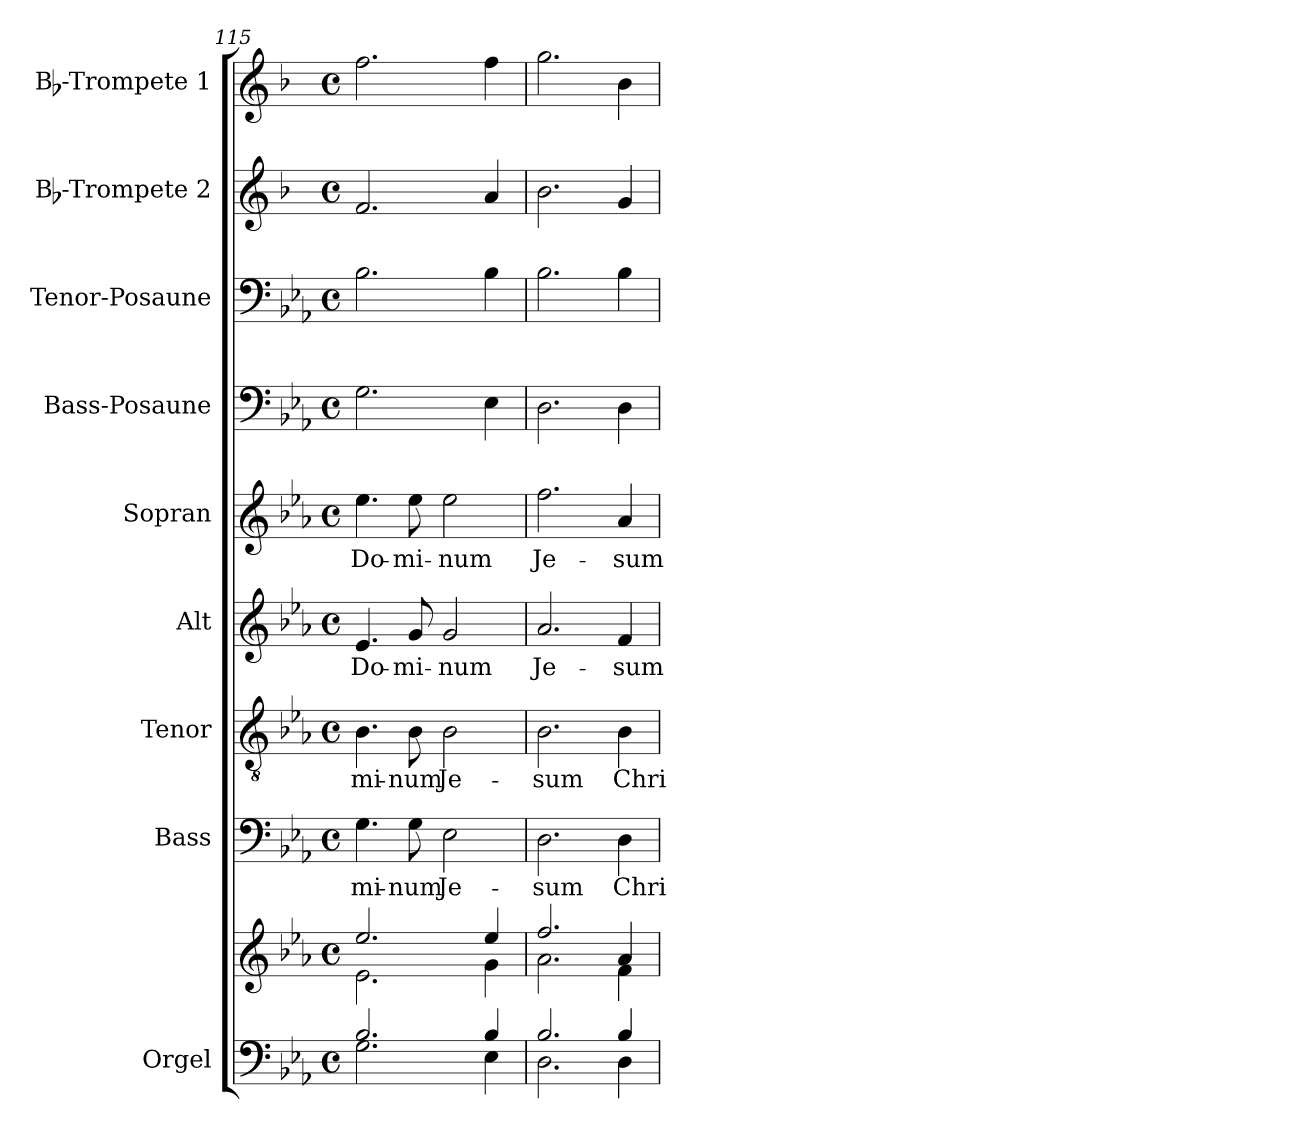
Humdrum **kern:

**kern	**kern	**kern	**text	**kern	**text	**kern	**text	**kern	**text	**kern	**kern	**kern	**kern
*part9	*part9	*part8	*part8	*part7	*part7	*part6	*part6	*part5	*part5	*part4	*part3	*part2	*part1
*staff10	*staff9	*staff8	*staff8	*staff7	*staff7	*staff6	*staff6	*staff5	*staff5	*staff4	*staff3	*staff2	*staff1
*I"Orgel	*	*I"Bass	*	*I"Tenor	*	*I"Alt	*	*I"Sopran	*	*I"Bass-Posaune	*I"Tenor-Posaune	*I"Bb-Trompete 2	*I"Bb-Trompete 1
*I'Org.	*	*I'B.	*	*I'T.	*	*I'A.	*	*I'S.	*	*I'B. Pos.	*I'T. Pos.	*I'Trp. 2	*I'Trp. 1
*clefF4	*clefG2	*clefF4	*	*clefGv2	*	*clefG2	*	*clefG2	*	*clefF4	*clefF4	*clefG2	*clefG2
*	*	*	*	*	*	*	*	*	*	*	*	*ITrd1c2	*ITrd1c2
*k[b-e-a-]	*k[b-e-a-]	*k[b-e-a-]	*	*k[b-e-a-]	*	*k[b-e-a-]	*	*k[b-e-a-]	*	*k[b-e-a-]	*k[b-e-a-]	*k[b-e-a-]	*k[b-e-a-]
*E-:	*E-:	*E-:	*	*E-:	*	*E-:	*	*E-:	*	*E-:	*E-:	*E-:	*E-:
*M4/4	*M4/4	*M4/4	*	*M4/4	*	*M4/4	*	*M4/4	*	*M4/4	*M4/4	*M4/4	*M4/4
*met(c)	*met(c)	*met(c)	*	*met(c)	*	*met(c)	*	*met(c)	*	*met(c)	*met(c)	*met(c)	*met(c)
=115	=115	=115	=115	=115	=115	=115	=115	=115	=115	=115	=115	=115	=115
*^	*^	*	*	*	*	*	*	*	*	*	*	*	*
!	!	!	!	!	!LO:LY:b	!	!LO:LY:b	!	!LO:LY:b	!	!LO:LY:b	!	!	!	!
2.B-/	2.G\	2.ee-/	2.e-\	4.G\	-mi-	4.B-\	-mi-	4.e-/	Do-	4.ee-\	Do-	2.G\	2.B-\	2.e-/	2.ee-\
!	!	!	!	!	!LO:LY:b	!	!LO:LY:b	!	!LO:LY:b	!	!LO:LY:b	!	!	!	!
.	.	.	.	8G\	-num	8B-\	-num	8g/	-mi-	8ee-\	-mi-	.	.	.	.
!	!	!	!	!	!LO:LY:b	!	!LO:LY:b	!	!LO:LY:b	!	!LO:LY:b	!	!	!	!
.	.	.	.	2E-\	Je-	2B-\	Je-	2g/	-num	2ee-\	-num	.	.	.	.
4B-/	4E-\	4ee-/	4g\	.	.	.	.	.	.	.	.	4E-\	4B-\	4g/	4ee-\
!!LO:PB:g=z
=116	=116	=116	=116	=116	=116	=116	=116	=116	=116	=116	=116	=116	=116	=116	=116
!	!	!	!	!	!LO:LY:b	!	!LO:LY:b	!	!LO:LY:b	!	!LO:LY:b	!	!	!	!
2.B-/	2.D\	2.ff/	2.a-\	2.D\	-sum	2.B-\	-sum	2.a-/	Je-	2.ff\	Je-	2.D\	2.B-\	2.a-\	2.ff\
!	!	!	!	!	!LO:LY:b	!	!LO:LY:b	!	!LO:LY:b	!	!LO:LY:b	!	!	!	!
4B-/	4D\	4a-/	4f\	4D\	Chri-	4B-\	Chri-	4f/	-sum	4a-/	-sum	4D\	4B-\	4f/	4a-\
*v	*v	*	*	*	*	*	*	*	*	*	*	*	*	*	*
*	*v	*v	*	*	*	*	*	*	*	*	*	*	*	*
=	=	=	=	=	=	=	=	=	=	=	=	=	=
*-	*-	*-	*-	*-	*-	*-	*-	*-	*-	*-	*-	*-	*-
